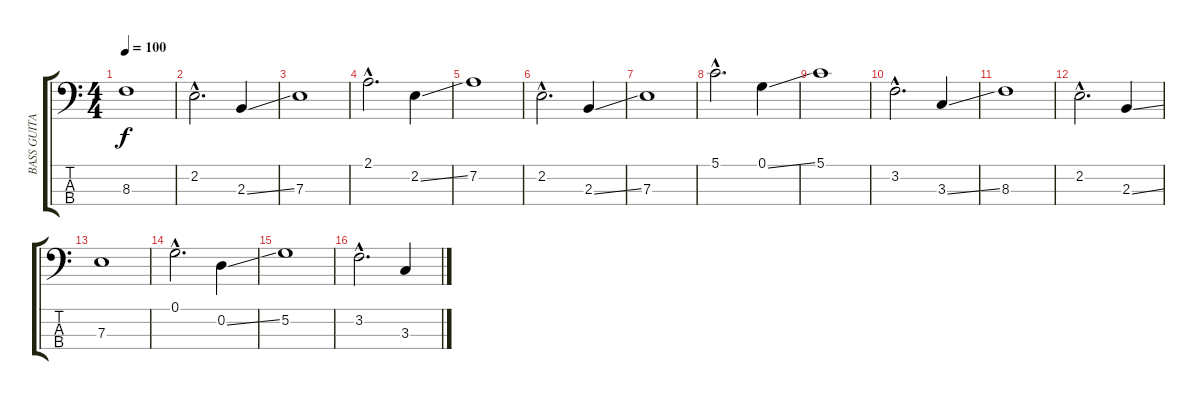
\track ("BASS GUITAR" "BASS GUITA") {instrument fretlessbass}
\staff {score tabs}
\tuning (G2 D2 A1 E1) {hide}
\ts (4 4)
\tempo 100
\clef f4
\ks c
8.3.1{dy f} |
2.2{hac}.2{d} 2.3{ss}.4 |
7.3.1 |
2.1{hac}.2{d} 2.2{ss}.4 |
7.2.1 |
2.2{hac}.2{d} 2.3{ss}.4 |
7.3.1 |
5.1{hac}.2{d} 0.1{ss}.4 |
5.1.1 |
3.2{hac}.2{d} 3.3{ss}.4 |
8.3.1 |
2.2{hac}.2{d} 2.3{ss}.4 |
7.3.1 |
0.1{hac}.2{d} 0.2{ss}.4 |
5.2.1 |
3.2{hac}.2{d} 3.3{ss}.4
